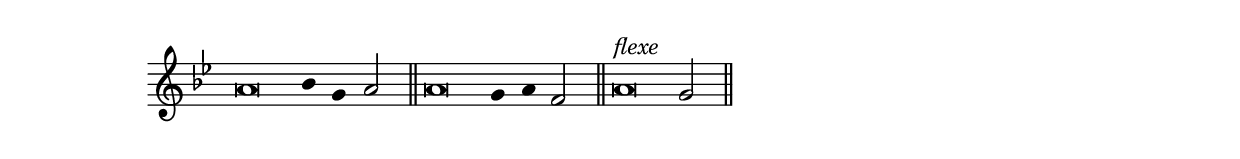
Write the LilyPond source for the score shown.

%% Do not edit this file; it is automatically
%% generated from LSR http://lsr.dsi.unimi.it
%% This file is in the public domain.
\version "2.12.2"

\header {
%% Translation of GIT committish: c1d5bb448321d688185e0c6b798575d4c325ae80
  texidocfr = "
Ce style de notation permet d'indiquer la mélodie d'une psalmodie
lorsque les strophes sont de longueur inégale.

"
  doctitlefr = "Notation pour psalmodie"


  lsrtags = "rhythms, vocal-music, ancient-notation, contexts-and-engravers"


%% Translation of GIT committish: fa19277d20f8ab0397c560eb0e7b814bd804ecec
  texidoces = "
Este tipo de notación se utiliza para el canto de los Salmos, en
que las estrofas no siempre tienen la misma longitud.

"
  doctitlees = "Notación de responsos o salmos"

%% Translation of GIT committish: ab9e3136d78bfaf15cc6d77ed1975d252c3fe506

  texidocde = "
Diese Form der Notation wird benutzt für die Notation von Psalmen, in denen
die Strophen nicht die gleiche Länge haben.

"
  doctitlede = "Psalmennotation"


  texidoc = "
This form of notation is used for the chant of the Psalms, where verses
aren't always the same length.

"
  doctitle = "Chant or psalms notation"
} % begin verbatim

stemOn = { \revert Staff.Stem #'transparent }
stemOff = { \override Staff.Stem #'transparent = ##t }

\score {
  \new Staff \with { \remove "Time_signature_engraver" }
  {
    \key g \minor
    \cadenzaOn
    \stemOff a'\breve bes'4 g'4
    \stemOn a'2 \bar "||"
    \stemOff a'\breve g'4 a'4
    \stemOn f'2 \bar "||"
    \stemOff a'\breve^\markup { \italic flexe }
    \stemOn g'2 \bar "||"
  }
}

